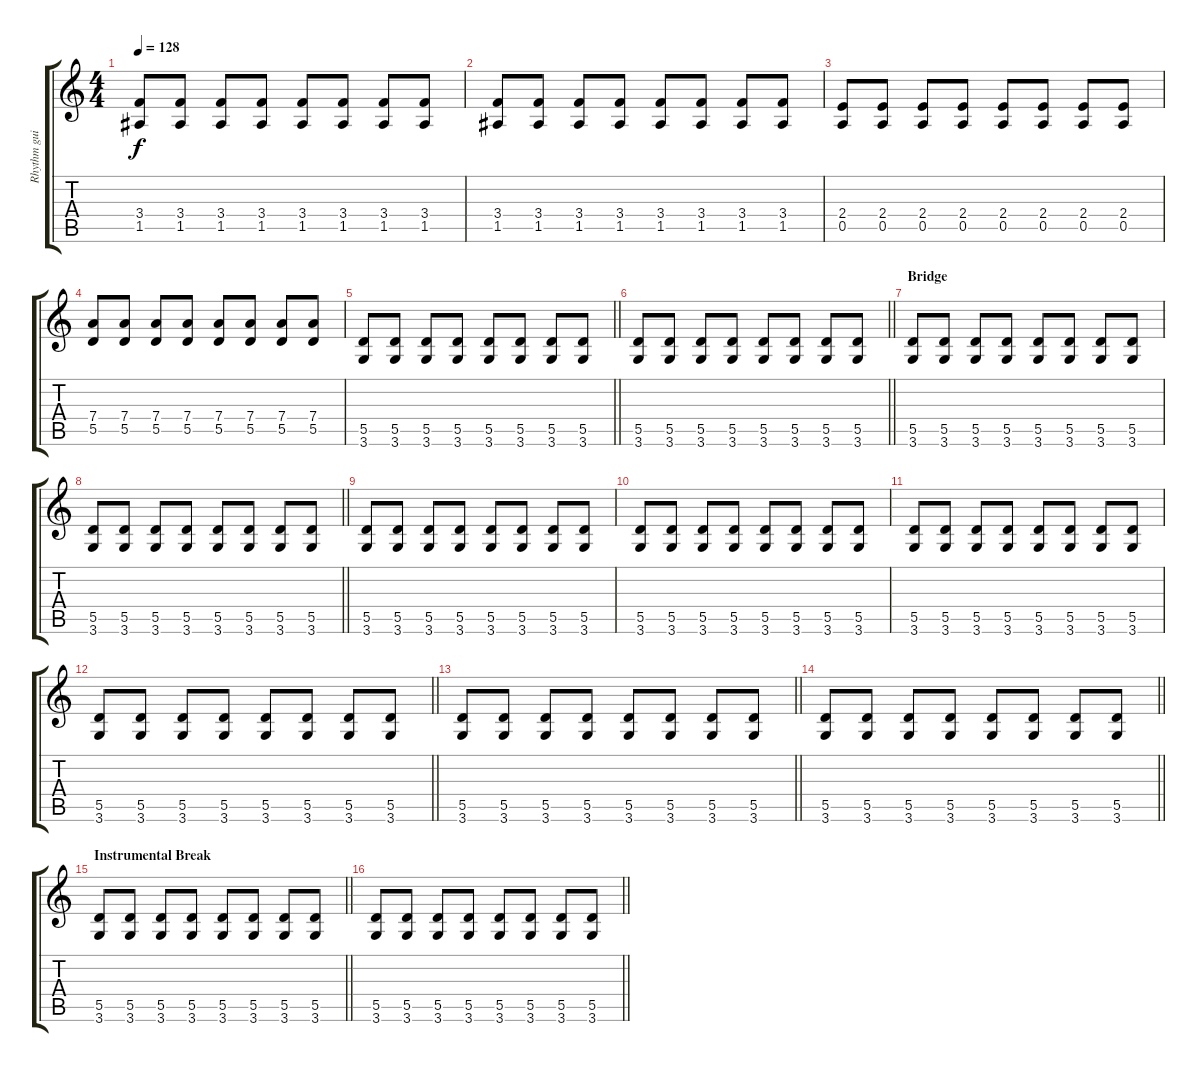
\track ("Rhythm guitar" "Rhythm gui") {instrument electricguitarmuted}
\staff {score tabs}
\tuning (E4 B3 G3 D3 A2 E2) {hide}
\ts (4 4)
\tempo 128
\clef g2
\ks c
(3.4 1.5).8{dy f} (3.4 1.5).8 (3.4 1.5).8 (3.4 1.5).8 (3.4 1.5).8 (3.4 1.5).8 (3.4 1.5).8 (3.4 1.5).8 |
(3.4 1.5).8 (3.4 1.5).8 (3.4 1.5).8 (3.4 1.5).8 (3.4 1.5).8 (3.4 1.5).8 (3.4 1.5).8 (3.4 1.5).8 |
(2.4 0.5).8 (2.4 0.5).8 (2.4 0.5).8 (2.4 0.5).8 (2.4 0.5).8 (2.4 0.5).8 (2.4 0.5).8 (2.4 0.5).8 |
(7.4 5.5).8 (7.4 5.5).8 (7.4 5.5).8 (7.4 5.5).8 (7.4 5.5).8 (7.4 5.5).8 (7.4 5.5).8 (7.4 5.5).8 |
\barLineRight lightlight
(5.5 3.6).8 (5.5 3.6).8 (5.5 3.6).8 (5.5 3.6).8 (5.5 3.6).8 (5.5 3.6).8 (5.5 3.6).8 (5.5 3.6).8 |
\barLineRight lightlight
(5.5 3.6).8 (5.5 3.6).8 (5.5 3.6).8 (5.5 3.6).8 (5.5 3.6).8 (5.5 3.6).8 (5.5 3.6).8 (5.5 3.6).8 |
\section ("" "Bridge")
(5.5 3.6).8 (5.5 3.6).8 (5.5 3.6).8 (5.5 3.6).8 (5.5 3.6).8 (5.5 3.6).8 (5.5 3.6).8 (5.5 3.6).8 |
\barLineRight lightlight
(5.5 3.6).8 (5.5 3.6).8 (5.5 3.6).8 (5.5 3.6).8 (5.5 3.6).8 (5.5 3.6).8 (5.5 3.6).8 (5.5 3.6).8 |
(5.5 3.6).8 (5.5 3.6).8 (5.5 3.6).8 (5.5 3.6).8 (5.5 3.6).8 (5.5 3.6).8 (5.5 3.6).8 (5.5 3.6).8 |
(5.5 3.6).8 (5.5 3.6).8 (5.5 3.6).8 (5.5 3.6).8 (5.5 3.6).8 (5.5 3.6).8 (5.5 3.6).8 (5.5 3.6).8 |
(5.5 3.6).8 (5.5 3.6).8 (5.5 3.6).8 (5.5 3.6).8 (5.5 3.6).8 (5.5 3.6).8 (5.5 3.6).8 (5.5 3.6).8 |
\barLineRight lightlight
(5.5 3.6).8 (5.5 3.6).8 (5.5 3.6).8 (5.5 3.6).8 (5.5 3.6).8 (5.5 3.6).8 (5.5 3.6).8 (5.5 3.6).8 |
\barLineRight lightlight
(5.5 3.6).8 (5.5 3.6).8 (5.5 3.6).8 (5.5 3.6).8 (5.5 3.6).8 (5.5 3.6).8 (5.5 3.6).8 (5.5 3.6).8 |
\barLineRight lightlight
(5.5 3.6).8 (5.5 3.6).8 (5.5 3.6).8 (5.5 3.6).8 (5.5 3.6).8 (5.5 3.6).8 (5.5 3.6).8 (5.5 3.6).8 |
\section ("" "Instrumental Break")
\barLineRight lightlight
(5.5 3.6).8 (5.5 3.6).8 (5.5 3.6).8 (5.5 3.6).8 (5.5 3.6).8 (5.5 3.6).8 (5.5 3.6).8 (5.5 3.6).8 |
\barLineRight lightlight
(5.5 3.6).8 (5.5 3.6).8 (5.5 3.6).8 (5.5 3.6).8 (5.5 3.6).8 (5.5 3.6).8 (5.5 3.6).8 (5.5 3.6).8
